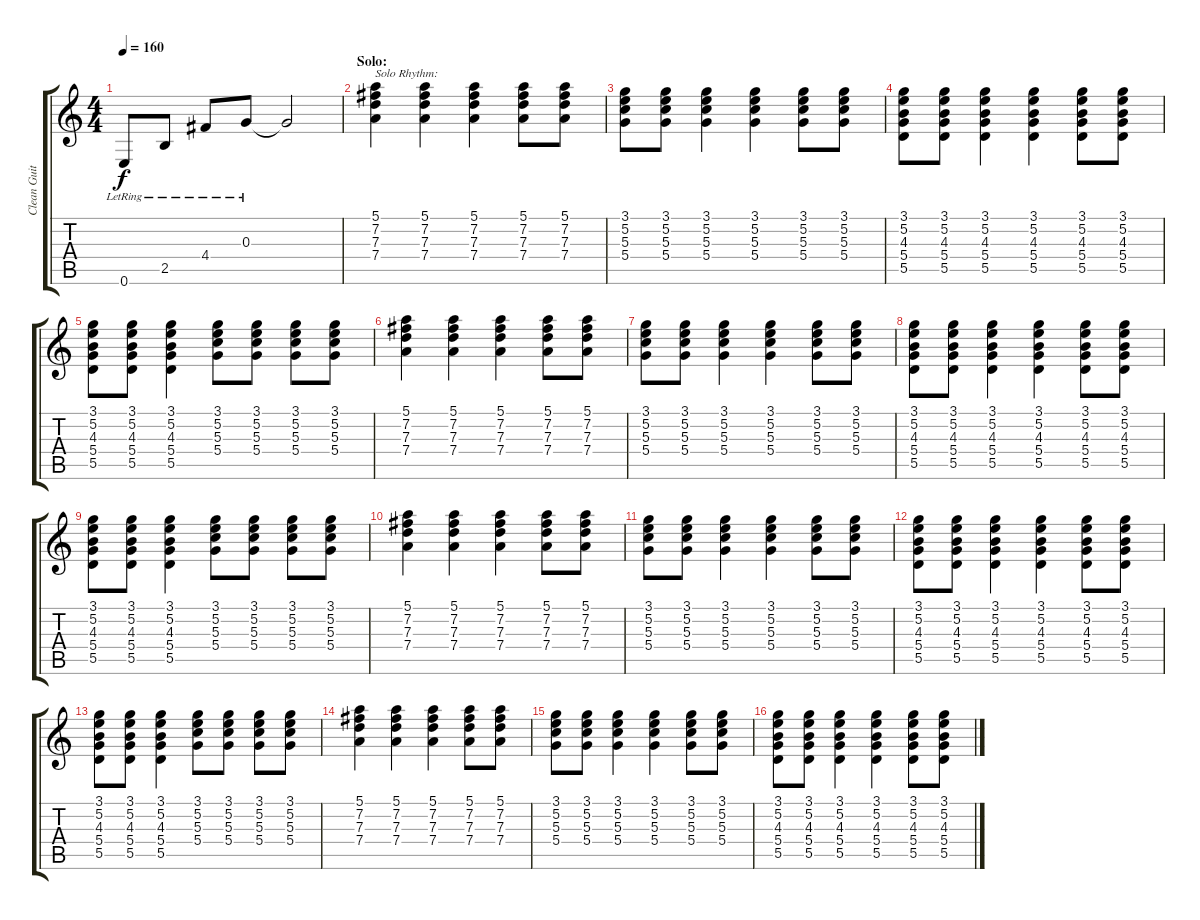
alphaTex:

\track ("Clean Guitar" "Clean Guit") {instrument acousticguitarsteel}
\staff {score tabs}
\tuning (E4 B3 G3 D3 A2 E2) {hide}
\ts (4 4)
\tempo 160
\clef g2
\ks c
0.6{lr}.8{dy f} 2.5{lr}.8 4.4{lr}.8 0.3{lr}.8 0.3{t}.2 |
\section ("" "Solo:")
(5.1 7.2 7.3 7.4).4{txt "Solo Rhythm:"} (5.1 7.2 7.3 7.4).4 (5.1 7.2 7.3 7.4).4 (5.1 7.2 7.3 7.4).8 (5.1 7.2 7.3 7.4).8 |
(3.1 5.2 5.3 5.4).8 (3.1 5.2 5.3 5.4).8 (3.1 5.2 5.3 5.4).4 (3.1 5.2 5.3 5.4).4 (3.1 5.2 5.3 5.4).8 (3.1 5.2 5.3 5.4).8 |
(3.1 5.2 4.3 5.4 5.5).8 (3.1 5.2 4.3 5.4 5.5).8 (3.1 5.2 4.3 5.4 5.5).4 (3.1 5.2 4.3 5.4 5.5).4 (3.1 5.2 4.3 5.4 5.5).8 (3.1 5.2 4.3 5.4 5.5).8 |
(3.1 5.2 4.3 5.4 5.5).8 (3.1 5.2 4.3 5.4 5.5).8 (3.1 5.2 4.3 5.4 5.5).4 (3.1 5.2 5.3 5.4).8 (3.1 5.2 5.3 5.4).8 (3.1 5.2 5.3 5.4).8 (3.1 5.2 5.3 5.4).8 |
(5.1 7.2 7.3 7.4).4 (5.1 7.2 7.3 7.4).4 (5.1 7.2 7.3 7.4).4 (5.1 7.2 7.3 7.4).8 (5.1 7.2 7.3 7.4).8 |
(3.1 5.2 5.3 5.4).8 (3.1 5.2 5.3 5.4).8 (3.1 5.2 5.3 5.4).4 (3.1 5.2 5.3 5.4).4 (3.1 5.2 5.3 5.4).8 (3.1 5.2 5.3 5.4).8 |
(3.1 5.2 4.3 5.4 5.5).8 (3.1 5.2 4.3 5.4 5.5).8 (3.1 5.2 4.3 5.4 5.5).4 (3.1 5.2 4.3 5.4 5.5).4 (3.1 5.2 4.3 5.4 5.5).8 (3.1 5.2 4.3 5.4 5.5).8 |
(3.1 5.2 4.3 5.4 5.5).8 (3.1 5.2 4.3 5.4 5.5).8 (3.1 5.2 4.3 5.4 5.5).4 (3.1 5.2 5.3 5.4).8 (3.1 5.2 5.3 5.4).8 (3.1 5.2 5.3 5.4).8 (3.1 5.2 5.3 5.4).8 |
(5.1 7.2 7.3 7.4).4 (5.1 7.2 7.3 7.4).4 (5.1 7.2 7.3 7.4).4 (5.1 7.2 7.3 7.4).8 (5.1 7.2 7.3 7.4).8 |
(3.1 5.2 5.3 5.4).8 (3.1 5.2 5.3 5.4).8 (3.1 5.2 5.3 5.4).4 (3.1 5.2 5.3 5.4).4 (3.1 5.2 5.3 5.4).8 (3.1 5.2 5.3 5.4).8 |
(3.1 5.2 4.3 5.4 5.5).8 (3.1 5.2 4.3 5.4 5.5).8 (3.1 5.2 4.3 5.4 5.5).4 (3.1 5.2 4.3 5.4 5.5).4 (3.1 5.2 4.3 5.4 5.5).8 (3.1 5.2 4.3 5.4 5.5).8 |
(3.1 5.2 4.3 5.4 5.5).8 (3.1 5.2 4.3 5.4 5.5).8 (3.1 5.2 4.3 5.4 5.5).4 (3.1 5.2 5.3 5.4).8 (3.1 5.2 5.3 5.4).8 (3.1 5.2 5.3 5.4).8 (3.1 5.2 5.3 5.4).8 |
(5.1 7.2 7.3 7.4).4 (5.1 7.2 7.3 7.4).4 (5.1 7.2 7.3 7.4).4 (5.1 7.2 7.3 7.4).8 (5.1 7.2 7.3 7.4).8 |
(3.1 5.2 5.3 5.4).8 (3.1 5.2 5.3 5.4).8 (3.1 5.2 5.3 5.4).4 (3.1 5.2 5.3 5.4).4 (3.1 5.2 5.3 5.4).8 (3.1 5.2 5.3 5.4).8 |
(3.1 5.2 4.3 5.4 5.5).8 (3.1 5.2 4.3 5.4 5.5).8 (3.1 5.2 4.3 5.4 5.5).4 (3.1 5.2 4.3 5.4 5.5).4 (3.1 5.2 4.3 5.4 5.5).8 (3.1 5.2 4.3 5.4 5.5).8
